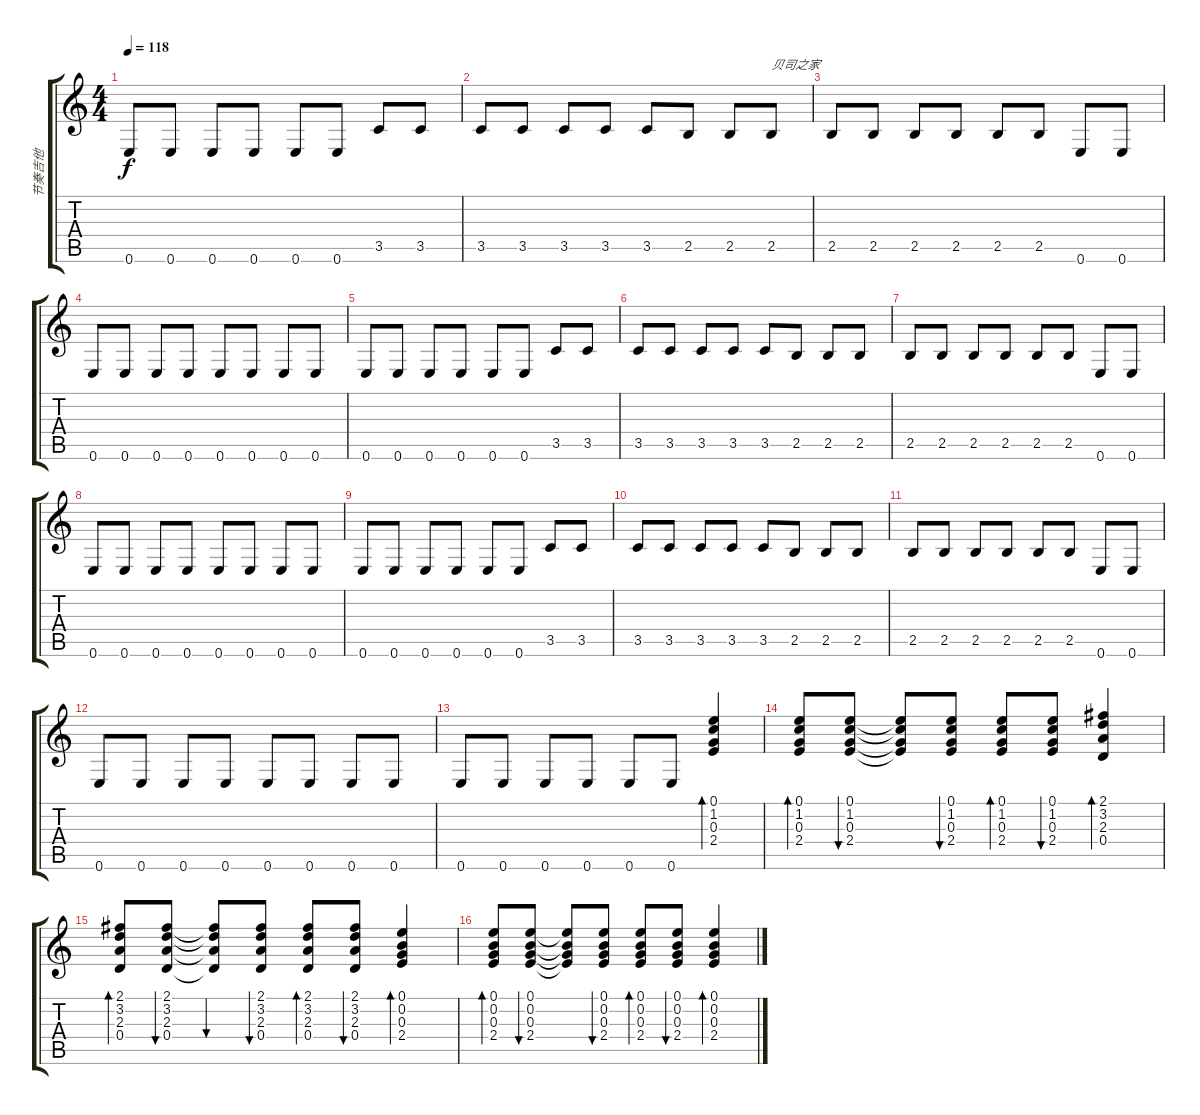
\track ("节奏吉他" "节奏吉他") {instrument acousticguitarsteel}
\staff {score tabs}
\tuning (E4 B3 G3 D3 A2 E2) {hide}
\ts (4 4)
\tempo 118
\clef g2
\ks c
0.6.8{dy f} 0.6.8 0.6.8 0.6.8 0.6.8 0.6.8 3.5.8 3.5.8 |
3.5.8 3.5.8 3.5.8 3.5.8 3.5.8 2.5.8 2.5.8 2.5.8{txt "贝司之家"} |
2.5.8 2.5.8 2.5.8 2.5.8 2.5.8 2.5.8 0.6.8 0.6.8 |
0.6.8 0.6.8 0.6.8 0.6.8 0.6.8 0.6.8 0.6.8 0.6.8 |
0.6.8 0.6.8 0.6.8 0.6.8 0.6.8 0.6.8 3.5.8 3.5.8 |
3.5.8 3.5.8 3.5.8 3.5.8 3.5.8 2.5.8 2.5.8 2.5.8 |
2.5.8 2.5.8 2.5.8 2.5.8 2.5.8 2.5.8 0.6.8 0.6.8 |
0.6.8 0.6.8 0.6.8 0.6.8 0.6.8 0.6.8 0.6.8 0.6.8 |
0.6.8 0.6.8 0.6.8 0.6.8 0.6.8 0.6.8 3.5.8 3.5.8 |
3.5.8 3.5.8 3.5.8 3.5.8 3.5.8 2.5.8 2.5.8 2.5.8 |
2.5.8 2.5.8 2.5.8 2.5.8 2.5.8 2.5.8 0.6.8 0.6.8 |
0.6.8 0.6.8 0.6.8 0.6.8 0.6.8 0.6.8 0.6.8 0.6.8 |
0.6.8 0.6.8 0.6.8 0.6.8 0.6.8 0.6.8 (0.1 1.2 0.3 2.4).4{bd 480} |
(0.1 1.2 0.3 2.4).8{bd 240} (0.1 1.2 0.3 2.4).8{bu 240} (0.1{t} 1.2{t} 0.3{t} 2.4{t}).8 (0.1 1.2 0.3 2.4).8{bu 240} (0.1 1.2 0.3 2.4).8{bd 240} (0.1 1.2 0.3 2.4).8{bu 240} (2.1 3.2 2.3 0.4).4{bd 240} |
(2.1 3.2 2.3 0.4).8{bd 240} (2.1 3.2 2.3 0.4).8{bu 240} (2.1{t} 3.2{t} 2.3{t} 0.4{t}).8{bu 240} (2.1 3.2 2.3 0.4).8{bu 240} (2.1 3.2 2.3 0.4).8{bd 240} (2.1 3.2 2.3 0.4).8{bu 240} (0.1 0.2 0.3 2.4).4{bd 480} |
(0.1 0.2 0.3 2.4).8{bd 240} (0.1 0.2 0.3 2.4).8{bu 240} (0.1{t} 0.2{t} 0.3{t} 2.4{t}).8 (0.1 0.2 0.3 2.4).8{bu 240} (0.1 0.2 0.3 2.4).8{bd 240} (0.1 0.2 0.3 2.4).8{bu 240} (0.1 0.2 0.3 2.4).4{bd 240}
